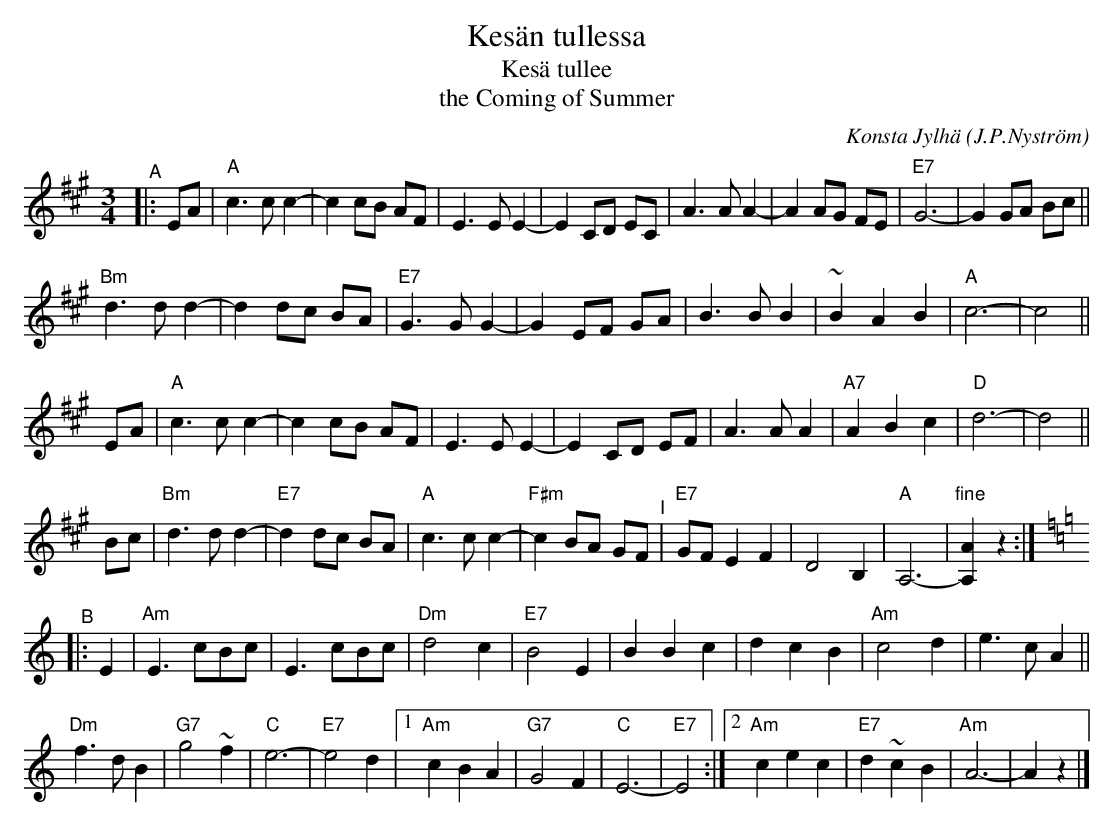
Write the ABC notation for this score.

X:1
T: Kes\"an tullessa
T: Kes\"a tullee
T: the Coming of Summer
C: Konsta Jylh\"a
O: J.P.Nystr\"om
M: 3/4
L: 1/8
K: A
"^A"|: EA |\
"A"c3 c c2- | c2 cB AF | E3 E E2- | E2 CD EC |\
A3 A A2- | A2 AG FE | "E7"G6- | G2 GA Bc ||
"Bm"d3 d d2- | d2 dc BA | "E7"G3 G G2- | G2 EF GA |\
B3 B B2 | ~B2 A2 B2 | "A"c6- | c4 ||
EA | "A"c3 c c2- | c2 cB AF | E3 E E2- | E2 CD EF |\
A3 A A2 | "A7"A2 B2 c2 | "D"d6- | d4 ||
Bc | "Bm"d3 d d2- | "E7"d2 dc BA | "A"c3 c c2- | "F#m"c2 BA GF "^I"|\
"E7"GF E2 F2 | D4 B,2 | "A"A,6- | "fine"[A,2A2] z2 :| [K:=f=c=g][K:Am]
"^B"|: E2 |\
"Am"E3 cBc | E3 cBc | "Dm"d4 c2 | "E7"B4 E2 |\
B2 B2 c2 | d2 c2 B2 | "Am"c4 d2 | e3 c A2 ||
"Dm"f3 d B2 | "G7"g4 ~f2 | "C"e6- | "E7"e4 d2 \
|[1 "Am"c2 B2 A2 | "G7"G4 F2 | "C"E6- | "E7"E4 \
:|[2 "Am"c2 e2 c2 | "E7"d2 ~c2 B2 | "Am"A6- | A2 z2 |]
